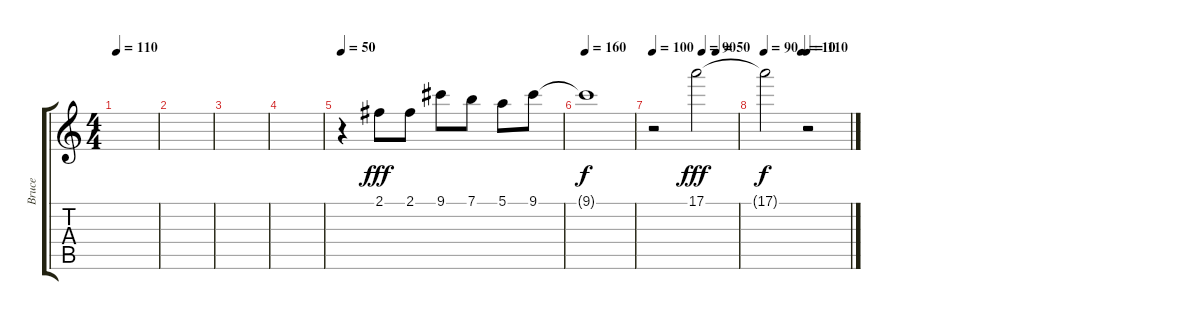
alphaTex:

\track ("Bruce" "Bruce") {instrument acousticguitarnylon}
\staff {score tabs}
\tuning (E4 B3 G3 D3 A2 E2) {hide}
\ts (4 4)
\tempo 110
\clef g2
\ks c
|
|
|
|
\tempo 50
r.4 2.1.8{dy fff} 2.1.8 9.1.8 7.1.8 5.1.8 9.1.8 |
\tempo 160
9.1{t}.1{dy f} |
\tempo 100
\tempo (90 0.5833333333333334)
\tempo (50 0.75)
r.2 17.1.2{dy fff} |
\tempo (10 0.4375)
\tempo (110 0.5)
\tempo 90
17.1{t}.2{dy f} r.2
